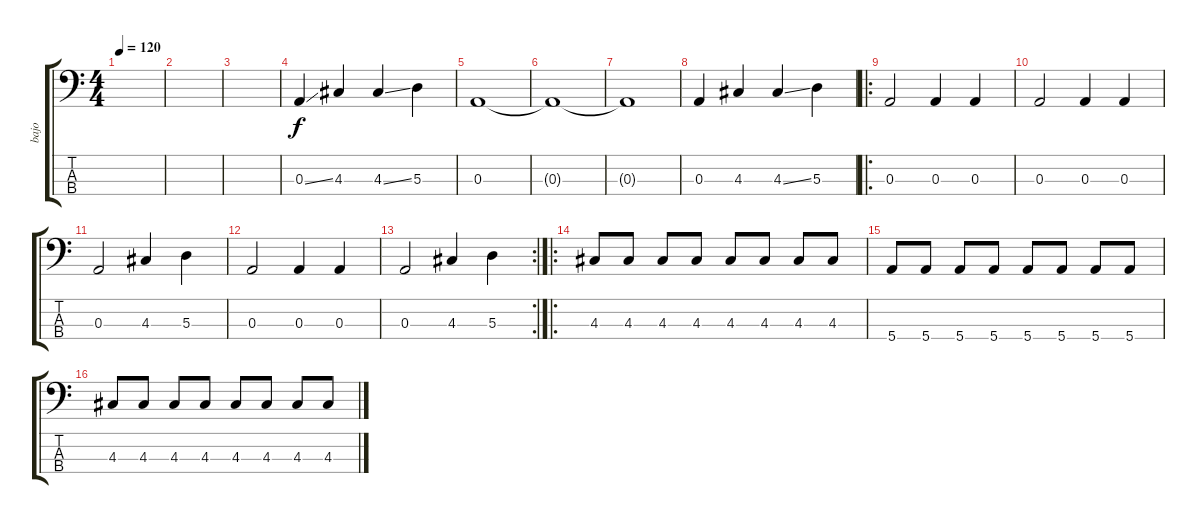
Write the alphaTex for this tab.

\track ("bajo" "bajo") {instrument electricbasspick}
\staff {score tabs}
\tuning (G2 D2 A1 E1) {hide}
\ts (4 4)
\tempo 120
\clef f4
\ks c
|
|
|
0.3{ss}.4 4.3.4 4.3{ss}.4 5.3.4 |
0.3.1 |
0.3{t}.1 |
0.3{t}.1 |
0.3.4 4.3.4 4.3{ss}.4 5.3.4 |
\ro
0.3.2 0.3.4 0.3.4 |
0.3.2 0.3.4 0.3.4 |
0.3.2 4.3.4 5.3.4 |
0.3.2 0.3.4 0.3.4 |
\rc 2
0.3.2 4.3.4 5.3.4 |
\ro
4.3.8 4.3.8 4.3.8 4.3.8 4.3.8 4.3.8 4.3.8 4.3.8 |
5.4.8 5.4.8 5.4.8 5.4.8 5.4.8 5.4.8 5.4.8 5.4.8 |
4.3.8 4.3.8 4.3.8 4.3.8 4.3.8 4.3.8 4.3.8 4.3.8
